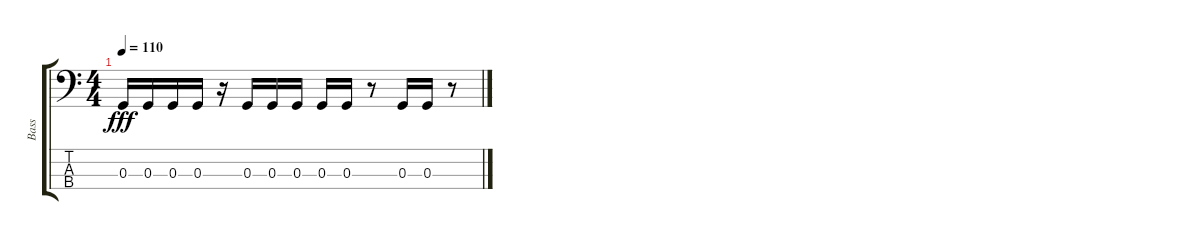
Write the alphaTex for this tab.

\track ("Bass" "Bass") {instrument electricbasspick}
\staff {score tabs}
\tuning (F2 C2 G1 C1) {hide}
\ts (4 4)
\tempo 110
\clef f4
\ks c
0.3.16{dy fff} 0.3.16 0.3.16 0.3.16 r.16 0.3.16 0.3.16 0.3.16 0.3.16 0.3.16 r.8 0.3.16 0.3.16 r.8
